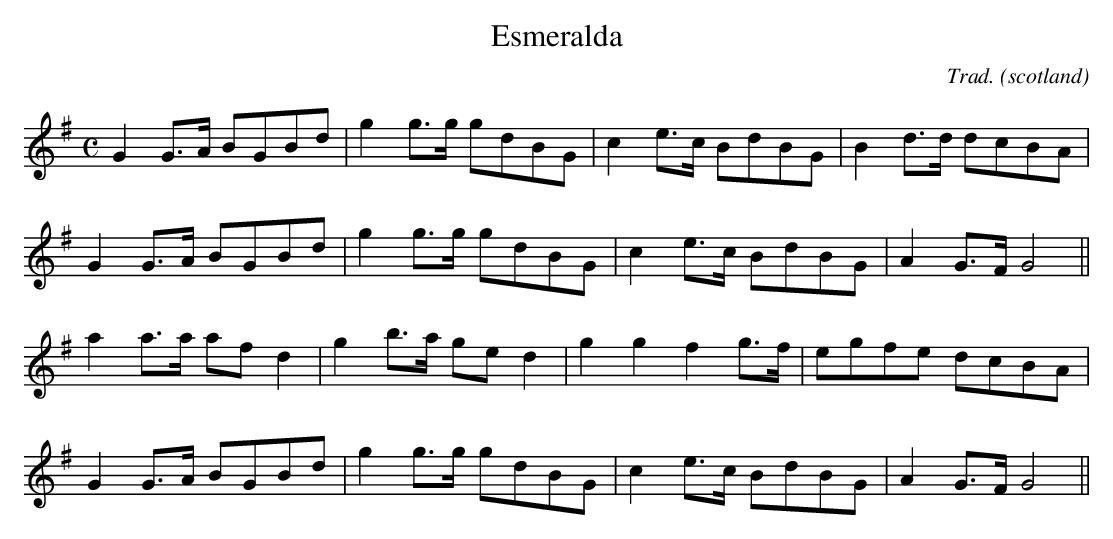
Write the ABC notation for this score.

X:1
T:Esmeralda
O:scotland
C:Trad.
L:1/8
M:C
K:G
G2 G>A BGBd | g2 g>g gdBG | c2 e>c BdBG | B2 d>d dcBA |
G2 G>A BGBd | g2 g>g gdBG | c2 e>c BdBG | A2 G>F G4 ||
a2 a>a af d2 | g2 b>a ge d2 | g2 g2 f2 g>f | egfe dcBA |
G2 G>A BGBd | g2 g>g gdBG | c2 e>c BdBG | A2 G>F G4 ||
